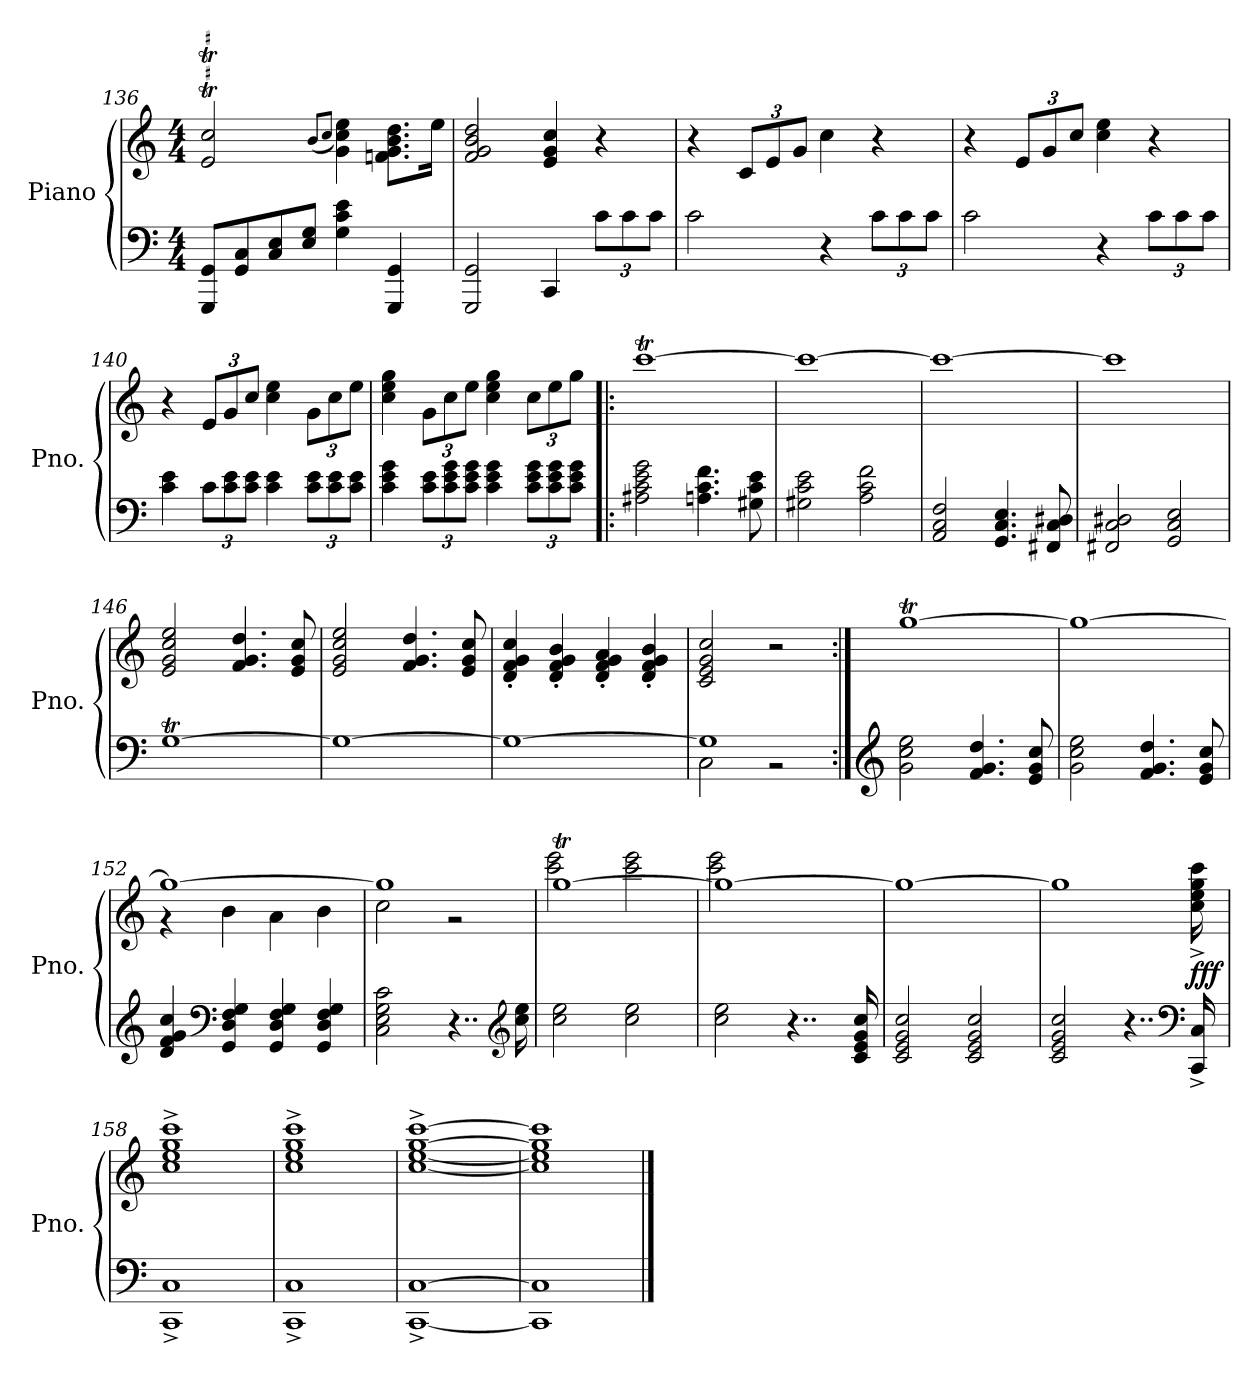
**kern	**kern	**dynam
*part1	*part1	*part1
*staff2	*staff1	*staff1/2
*I"Piano	*	*
*I'Pno.	*	*
*clefF4	*clefG2	*
*k[]	*k[]	*
*M4/4	*M4/4	*
=136	=136	=136
8GGG/ 8GG/L	2e/T 2cc/T	.
8GG/ 8C/	.	.
8C/ 8E/	.	.
8E/ 8G/J	.	.
.	(8qb/L	.
.	8qcc/J	.
4G\ 4c\ 4e\	4g\ 4cc\ 4ee\)	.
4GGG/ 4GG/	8.f\ 8.g\ 8.b\ 8.dd\L	.
.	16ee\Jk	.
=137	=137	=137
2GGG/ 2GG/	2f/ 2g/ 2b/ 2dd/	.
4CC/	4e/ 4g/ 4cc/	.
*Xbrackettup	*	*
12c\L	4r	.
12c\	.	.
12c\J	.	.
=138	=138	=138
2c\	4r	.
*	*Xbrackettup	*
.	12c/L	.
.	12e/	.
.	12g/J	.
4r	4cc\	.
12c\L	4r	.
12c\	.	.
12c\J	.	.
=139	=139	=139
2c\	4r	.
.	12e/L	.
.	12g/	.
.	12cc/J	.
4r	4cc\ 4ee\	.
12c\L	4r	.
12c\	.	.
12c\J	.	.
=140	=140	=140
4c\ 4e\	4r	.
12c\L	12e/L	.
12c\ 12e\	12g/	.
12c\ 12e\J	12cc/J	.
4c\ 4e\	4cc\ 4ee\	.
12c\ 12e\L	12g\L	.
12c\ 12e\	12cc\	.
12c\ 12e\J	12ee\J	.
=141	=141	=141
4c\ 4e\ 4g\	4cc\ 4ee\ 4gg\	.
12c\ 12e\L	12g\L	.
12c\ 12e\ 12g\	12cc\	.
12c\ 12e\ 12g\J	12ee\J	.
4c\ 4e\ 4g\	4cc\ 4ee\ 4gg\	.
12c\ 12e\ 12g\L	12cc\L	.
12c\ 12e\ 12g\	12ee\	.
12c\ 12e\ 12g\J	12gg\J	.
=142!|:	=142!|:	=142!|:
2A#X\ 2c\ 2e\ 2g\	[1cccT	.
4.An\ 4.c\ 4.f\	.	.
8G#X\ 8c\ 8e\	.	.
=143	=143	=143
2G#X\ 2c\ 2e\	1ccc_	.
2A\ 2c\ 2f\	.	.
=144	=144	=144
2AA/ 2C/ 2F/	1ccc_	.
4.GG/ 4.C/ 4.E/	.	.
8FF#X/ 8C/ 8D#X/	.	.
=145	=145	=145
2FF#X/ 2C/ 2D#X/	1ccc]	.
2GG/ 2C/ 2E/	.	.
=146	=146	=146
[1GT	2e/ 2g/ 2cc/ 2ee/	.
.	4.f/ 4.g/ 4.dd/	.
.	8e/ 8g/ 8cc/	.
=147	=147	=147
1G_	2e/ 2g/ 2cc/ 2ee/	.
.	4.f/ 4.g/ 4.dd/	.
.	8e/ 8g/ 8cc/	.
=148	=148	=148
1G_	4d/' 4f/' 4g/' 4cc/'	.
.	4d/' 4f/' 4g/' 4b/'	.
.	4d/' 4f/' 4g/' 4a/'	.
.	4d/' 4f/' 4g/' 4b/'	.
=149	=149	=149
*^	*	*
1G]	2C\	2c/ 2e/ 2g/ 2cc/	.
.	2r	2r	.
*v	*v	*	*
=150:|!	=150:|!	=150:|!
*clefG2	*	*
2g\ 2cc\ 2ee\	[1ggT	.
4.f/ 4.g/ 4.dd/	.	.
8e/ 8g/ 8cc/	.	.
=151	=151	=151
2g\ 2cc\ 2ee\	1gg_	.
4.f/ 4.g/ 4.dd/	.	.
8e/ 8g/ 8cc/	.	.
=152	=152	=152
*	*^	*
4d/ 4f/ 4g/ 4cc/	1gg_	4r	.
*clefF4	*	*	*
4GG/ 4D/ 4F/ 4G/	.	4b\	.
4GG/ 4D/ 4F/ 4G/	.	4a\	.
4GG/ 4D/ 4F/ 4G/	.	4b\	.
=153	=153	=153	=153
2C\ 2E\ 2G\ 2c\	1gg]	2cc\	.
4..r	.	2r	.
*clefG2	*	*	*
16cc\ 16ee\	.	.	.
=154	=154	=154	=154
2cc\ 2ee\	[1ggT	2ccc\ 2eee\	.
2cc\ 2ee\	.	2ccc\ 2eee\	.
=155	=155	=155	=155
2cc\ 2ee\	1gg_	2ccc\ 2eee\	.
4..r	.	2ryy	.
16c/ 16e/ 16g/ 16cc/	.	.	.
*	*v	*v	*
=156	=156	=156
2c/ 2e/ 2g/ 2cc/	1gg_	.
2c/ 2e/ 2g/ 2cc/	.	.
=157	=157	=157
*	*^	*
2c/ 2e/ 2g/ 2cc/	1gg]	2...ryy	.
4..r	.	.	.
*clefF4	*	*	*
!	!	!	!LO:DY:b
16CC/^ 16C/^	.	16cc\^ 16ee\^ 16gg\^ 16ccc\^	fff
*	*v	*v	*
=158	=158	=158
1CC^ 1C^	1cc^ 1ee^ 1gg^ 1ccc^	.
=159	=159	=159
1CC^ 1C^	1cc^ 1ee^ 1gg^ 1ccc^	.
=160	=160	=160
[1CC^ [1C^	[1cc^ [1ee^ [1gg^ [1ccc^	.
=161	=161	=161
1CC] 1C]	1cc] 1ee] 1gg] 1ccc]	.
==	==	==
*-	*-	*-
